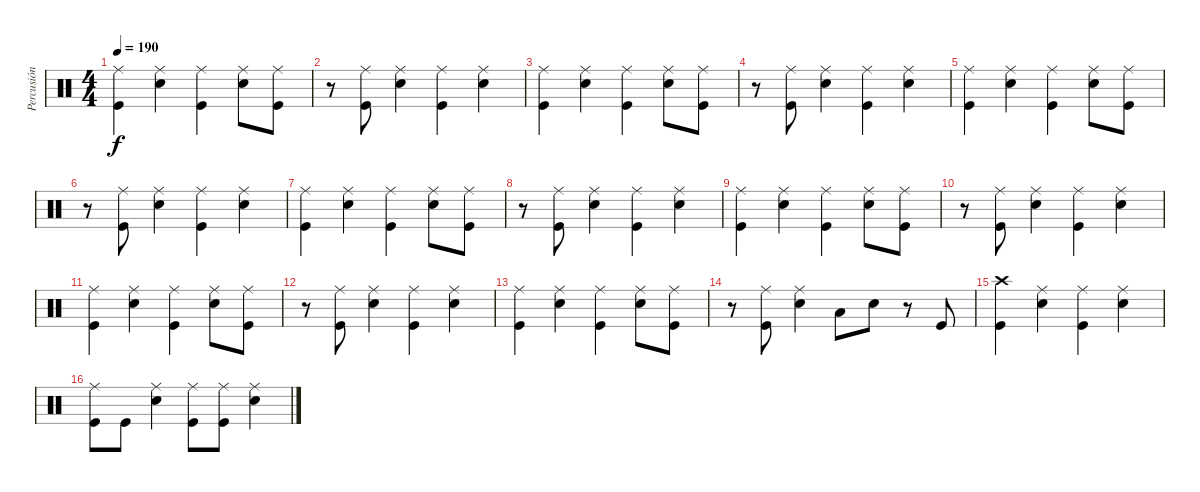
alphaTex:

\track ("Percusión" "Percusión") {instrument percussion bank 14}
\staff {score}
\articulation defaults
\ts (4 4)
\tempo 190
\clef neutral
\ks c
("Kick (hit)" "Ride (middle)").4{dy f} ("Ride (middle)" "Snare (hit) 2").4 ("Ride (middle)" "Kick (hit)").4 ("Ride (middle)" "Snare (hit) 2").8 ("Ride (middle)" "Kick (hit)").8 |
r.8 ("Ride (middle)" "Kick (hit)").8 ("Snare (hit) 2" "Ride (middle)").4 ("Kick (hit)" "Ride (middle)").4 ("Snare (hit) 2" "Ride (middle)").4 |
("Kick (hit)" "Ride (middle)").4 ("Ride (middle)" "Snare (hit) 2").4 ("Ride (middle)" "Kick (hit)").4 ("Ride (middle)" "Snare (hit) 2").8 ("Ride (middle)" "Kick (hit)").8 |
r.8 ("Ride (middle)" "Kick (hit)").8 ("Snare (hit) 2" "Ride (middle)").4 ("Kick (hit)" "Ride (middle)").4 ("Snare (hit) 2" "Ride (middle)").4 |
("Kick (hit)" "Ride (middle)").4 ("Ride (middle)" "Snare (hit) 2").4 ("Ride (middle)" "Kick (hit)").4 ("Ride (middle)" "Snare (hit) 2").8 ("Ride (middle)" "Kick (hit)").8 |
r.8 ("Ride (middle)" "Kick (hit)").8 ("Snare (hit) 2" "Ride (middle)").4 ("Kick (hit)" "Ride (middle)").4 ("Snare (hit) 2" "Ride (middle)").4 |
("Kick (hit)" "Ride (middle)").4 ("Ride (middle)" "Snare (hit) 2").4 ("Ride (middle)" "Kick (hit)").4 ("Ride (middle)" "Snare (hit) 2").8 ("Ride (middle)" "Kick (hit)").8 |
r.8 ("Ride (middle)" "Kick (hit)").8 ("Snare (hit) 2" "Ride (middle)").4 ("Kick (hit)" "Ride (middle)").4 ("Snare (hit) 2" "Ride (middle)").4 |
("Kick (hit)" "Ride (middle)").4 ("Ride (middle)" "Snare (hit) 2").4 ("Ride (middle)" "Kick (hit)").4 ("Ride (middle)" "Snare (hit) 2").8 ("Ride (middle)" "Kick (hit)").8 |
r.8 ("Ride (middle)" "Kick (hit)").8 ("Snare (hit) 2" "Ride (middle)").4 ("Kick (hit)" "Ride (middle)").4 ("Snare (hit) 2" "Ride (middle)").4 |
("Kick (hit)" "Ride (middle)").4 ("Ride (middle)" "Snare (hit) 2").4 ("Ride (middle)" "Kick (hit)").4 ("Ride (middle)" "Snare (hit) 2").8 ("Ride (middle)" "Kick (hit)").8 |
r.8 ("Ride (middle)" "Kick (hit)").8 ("Snare (hit) 2" "Ride (middle)").4 ("Kick (hit)" "Ride (middle)").4 ("Snare (hit) 2" "Ride (middle)").4 |
("Kick (hit)" "Ride (middle)").4 ("Ride (middle)" "Snare (hit) 2").4 ("Ride (middle)" "Kick (hit)").4 ("Ride (middle)" "Snare (hit) 2").8 ("Ride (middle)" "Kick (hit)").8 |
r.8 ("Ride (middle)" "Kick (hit)").8 ("Snare (hit) 2" "Ride (middle)").4 "Low Tom (hit)".8 "Snare (hit) 2".8 r.8 "Kick (hit)".8 |
("Kick (hit)" "Crash high (hit)").4 ("Ride (middle)" "Snare (hit) 2").4 ("Ride (middle)" "Kick (hit)").4 ("Ride (middle)" "Snare (hit) 2").4 |
("Ride (middle)" "Kick (hit)").8 "Kick (hit)".8 ("Snare (hit) 2" "Ride (middle)").4 ("Kick (hit)" "Ride (middle)").8 ("Ride (middle)" "Kick (hit)").8 ("Snare (hit) 2" "Ride (middle)").4
